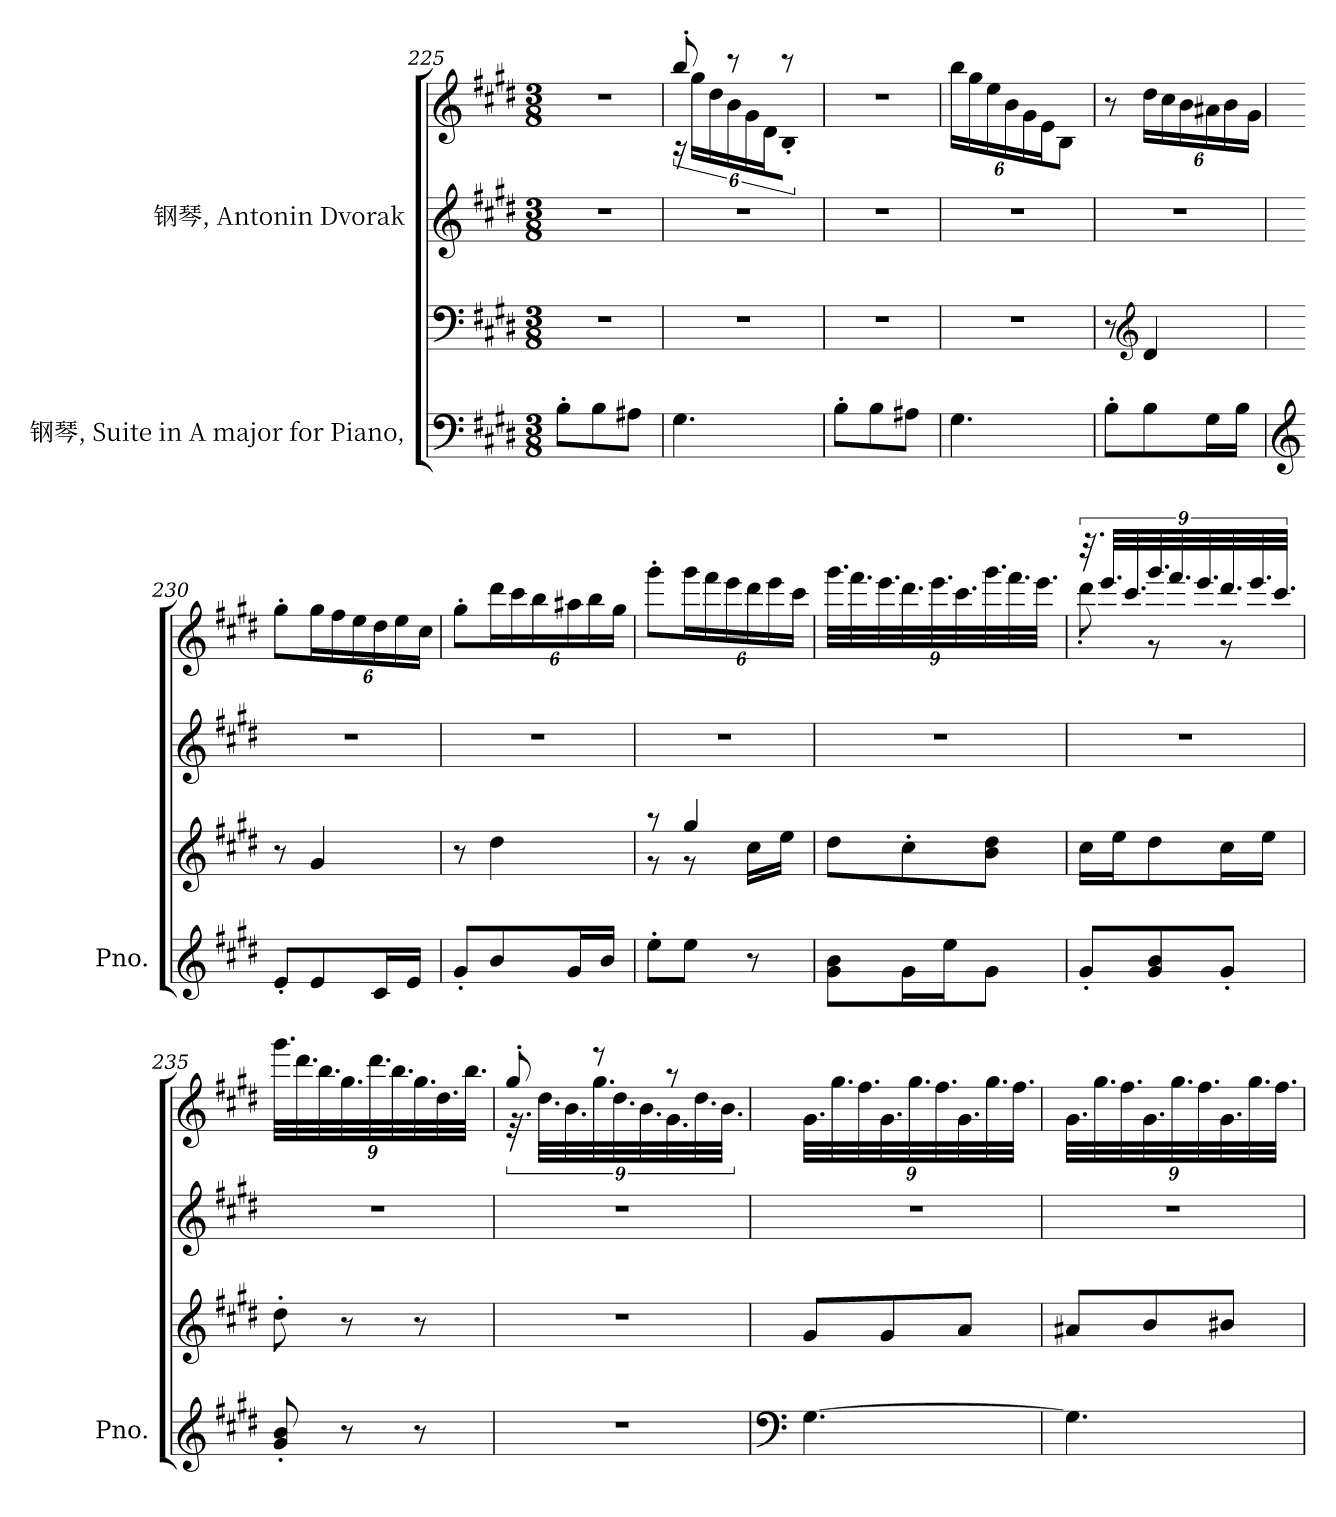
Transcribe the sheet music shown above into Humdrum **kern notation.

**kern	**kern	**kern	**kern
*part2	*part2	*part1	*part1
*staff4	*staff3	*staff2	*staff1
*I"钢琴, Suite in A major for Piano,	*	*I"钢琴, Antonin Dvorak	*
*I'Pno.	*	*	*
*clefF4	*clefF4	*clefG2	*clefG2
*k[f#c#g#d#]	*k[f#c#g#d#]	*k[f#c#g#d#]	*k[f#c#g#d#]
*M3/8	*M3/8	*M3/8	*M3/8
=225	=225	=225	=225
8B'\L	4.r	4.r	4.r
8B\	.	.	.
8A#X\J	.	.	.
=226	=226	=226	=226
*	*	*	*^
4.G#\	4.r	4.r	8bb'/	24r
.	.	.	.	24gg#\LL
.	.	.	.	24dd#\
*	*	*	*	*Xbrackettup
.	.	.	8r	24b\
.	.	.	.	24g#\
.	.	.	.	24d#\J
.	.	.	8r	8B'\J
*	*	*	*v	*v
=227	=227	=227	=227
8B'\L	4.r	4.r	4.r
8B\	.	.	.
8A#X\J	.	.	.
=228	=228	=228	=228
4.G#\	4.r	4.r	24bb\LL
.	.	.	24gg#\
.	.	.	24ee\
.	.	.	24b\
.	.	.	24g#\
.	.	.	24e\J
.	.	.	8B\J
!!LO:PB:g=z
=229	=229	=229	=229
8B'\L	8r	4.r	8r
*	*clefG2	*	*
8B\	4d#/	.	24dd#\LL
.	.	.	24cc#\
.	.	.	24b\
16G#\L	.	.	24a#X\
.	.	.	24b\
16B\JJ	.	.	.
.	.	.	24g#\JJ
=230	=230	=230	=230
*clefG2	*	*	*
8e'/L	8r	4.r	8gg#'\L
8e/	4g#/	.	24gg#\L
.	.	.	24ff#\
.	.	.	24ee\
16c#/L	.	.	24dd#\
.	.	.	24ee\
16e/JJ	.	.	.
.	.	.	24cc#\JJ
=231	=231	=231	=231
8g#'/L	8r	4.r	8gg#'\L
8b/	4dd#\	.	24ddd#\L
.	.	.	24ccc#\
.	.	.	24bb\
16g#/L	.	.	24aa#X\
.	.	.	24bb\
16b/JJ	.	.	.
.	.	.	24gg#\JJ
=232	=232	=232	=232
*	*^	*	*
8ee'\L	8r	8r	4.r	8ggg#'\L
8ee\J	4gg#/	8r	.	24ggg#\L
.	.	.	.	24fff#\
.	.	.	.	24eee\
8r	.	16cc#\LL	.	24ddd#\
.	.	.	.	24eee\
.	.	16ee\JJ	.	.
.	.	.	.	24ccc#\JJ
*	*v	*v	*	*
!!LO:LB:g=z
=233	=233	=233	=233
8g#\ 8b\L	8dd#\L	4.r	36.ggg#\LLL
.	.	.	36.fff#\
.	.	.	36.eee\
16g#\L	8cc#'\	.	36.ddd#\
.	.	.	36.eee\
16ee\J	.	.	.
.	.	.	36.ccc#\
8g#\J	8b\ 8dd#\J	.	36.ggg#\
.	.	.	36.fff#\
.	.	.	36.eee\JJJ
=234	=234	=234	=234
*	*	*	*brackettup
*	*	*	*^
8g#'/L	16cc#\LL	4.r	36.r	8ddd#'\
.	.	.	36.eee/LLL	.
.	16ee\J	.	.	.
.	.	.	36.ccc#/	.
8g#/ 8b/	8dd#\	.	36.ggg#/	8r
.	.	.	36.fff#/	.
.	.	.	36.eee/	.
8g#'/J	16cc#\L	.	36.ddd#/	8r
.	.	.	36.eee/	.
.	16ee\JJ	.	.	.
.	.	.	36.ccc#/JJJ	.
*	*	*	*v	*v
!!LO:LB:g=z
=235	=235	=235	=235
*	*	*	*Xbrackettup
8g#/' 8b/'	8dd#'\	4.r	36.ggg#\LLL
.	.	.	36.ddd#\
.	.	.	36.bb\
8r	8r	.	36.gg#\
.	.	.	36.ddd#\
.	.	.	36.bb\
8r	8r	.	36.gg#\
.	.	.	36.dd#\
.	.	.	36.bb\JJJ
=236	=236	=236	=236
*	*	*	*^
*	*	*	*	*brackettup
4.r	4.r	4.r	8gg#'/	36.r
.	.	.	.	36.dd#\LLL
.	.	.	.	36.b\
.	.	.	8r	36.gg#\
.	.	.	.	36.dd#\
.	.	.	.	36.b\
.	.	.	8r	36.g#\
.	.	.	.	36.dd#\
.	.	.	.	36.b\JJJ
*	*	*	*v	*v
!!LO:PB:g=z
=237	=237	=237	=237
*clefF4	*	*	*
*	*	*	*Xbrackettup
[4.G#\	8g#/L	4.r	36.g#\LLL
.	.	.	36.gg#\
.	.	.	36.ff#\
.	8g#/	.	36.g#\
.	.	.	36.gg#\
.	.	.	36.ff#\
.	8a/J	.	36.g#\
.	.	.	36.gg#\
.	.	.	36.ff#\JJJ
=238	=238	=238	=238
4.G#\]	8a#X/L	4.r	36.g#\LLL
.	.	.	36.gg#\
.	.	.	36.ff#\
.	8b/	.	36.g#\
.	.	.	36.gg#\
.	.	.	36.ff#\
.	8b#X/J	.	36.g#\
.	.	.	36.gg#\
.	.	.	36.ff#\JJJ
=	=	=	=
*-	*-	*-	*-
